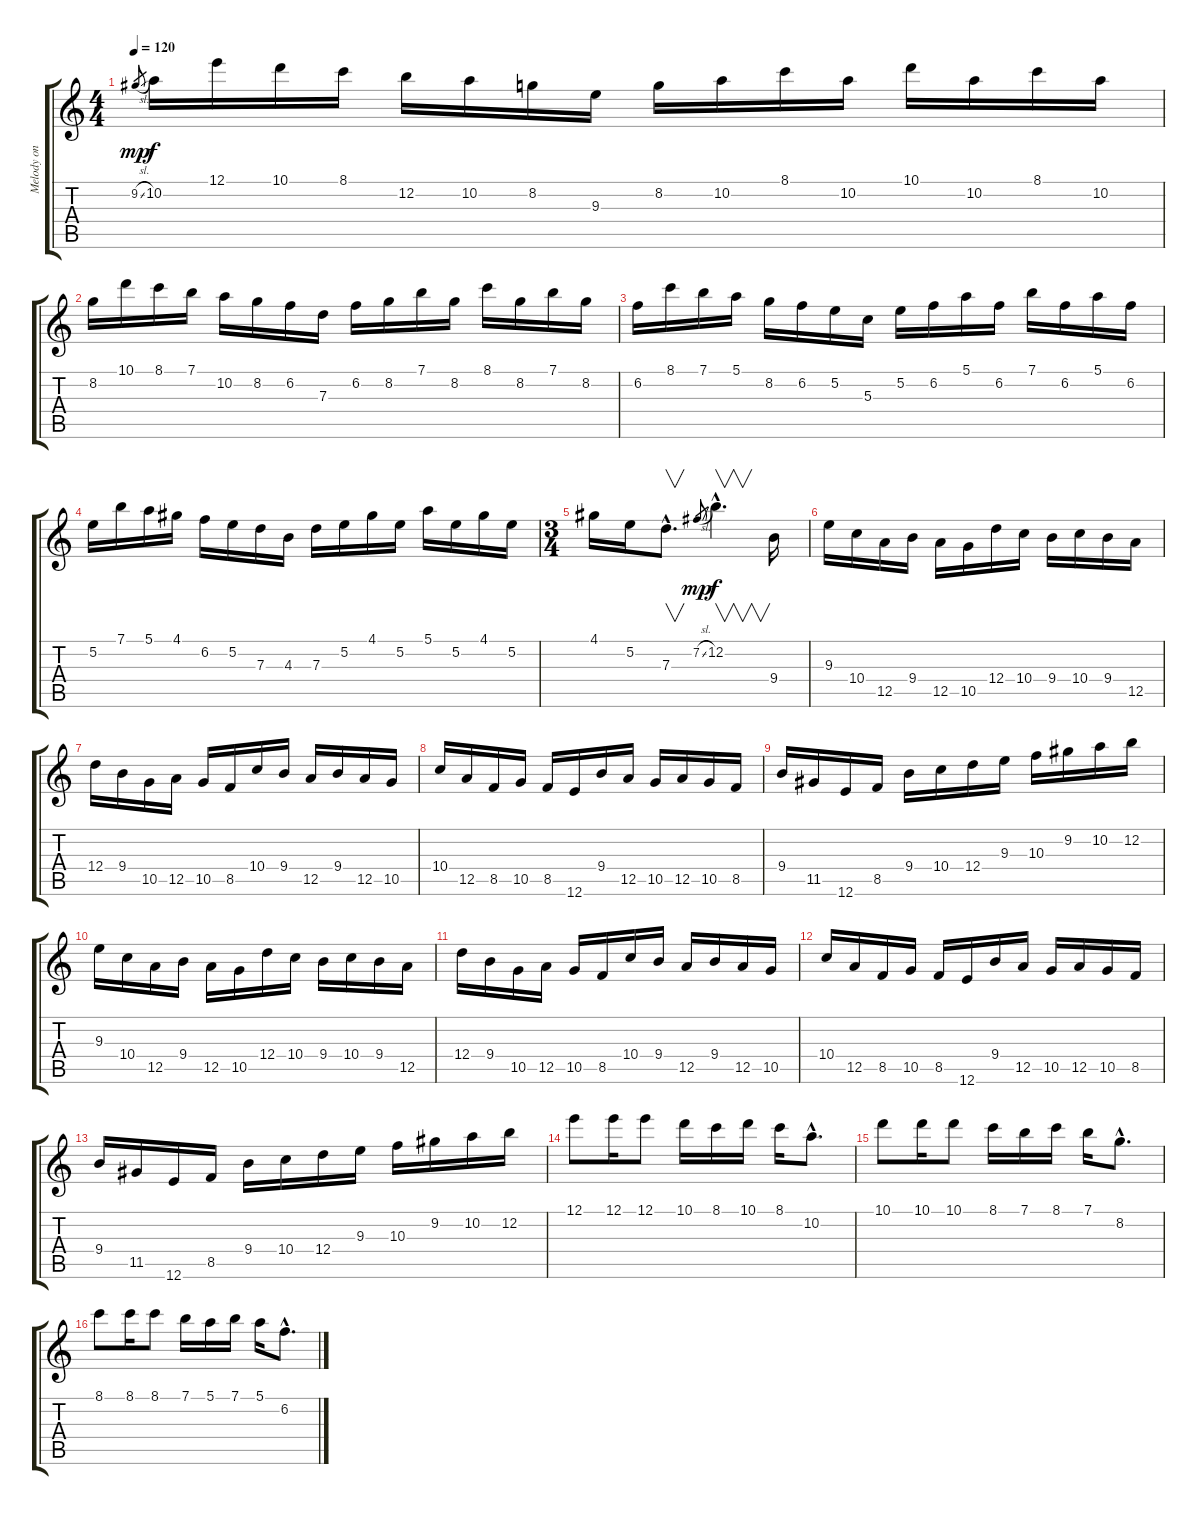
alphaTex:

\track ("Melody on EG" "Melody on ") {instrument overdrivenguitar}
\staff {score tabs}
\tuning (E4 B3 G3 D3 A2 E2) {hide}
\ts (4 4)
\tempo 120
\clef g2
\ks c
9.2{sl}.8{gr dy mp} 10.2.16{dy f} 12.1.16 10.1.16 8.1.16 12.2.16 10.2.16 8.2.16 9.3.16 8.2.16 10.2.16 8.1.16 10.2.16 10.1.16 10.2.16 8.1.16 10.2.16 |
8.2.16 10.1.16 8.1.16 7.1.16 10.2.16 8.2.16 6.2.16 7.3.16 6.2.16 8.2.16 7.1.16 8.2.16 8.1.16 8.2.16 7.1.16 8.2.16 |
6.2.16 8.1.16 7.1.16 5.1.16 8.2.16 6.2.16 5.2.16 5.3.16 5.2.16 6.2.16 5.1.16 6.2.16 7.1.16 6.2.16 5.1.16 6.2.16 |
5.2.16 7.1.16 5.1.16 4.1.16 6.2.16 5.2.16 7.3.16 4.3.16 7.3.16 5.2.16 4.1.16 5.2.16 5.1.16 5.2.16 4.1.16 5.2.16 |
\ts (3 4)
4.1.16 5.2.16 7.3{hac}.8{v d} 7.2{sl}.8{gr dy mp} 12.2{hac}.4{v d dy f} 9.4.16 |
9.3.16 10.4.16 12.5.16 9.4.16 12.5.16 10.5.16 12.4.16 10.4.16 9.4.16 10.4.16 9.4.16 12.5.16 |
12.4.16 9.4.16 10.5.16 12.5.16 10.5.16 8.5.16 10.4.16 9.4.16 12.5.16 9.4.16 12.5.16 10.5.16 |
10.4.16 12.5.16 8.5.16 10.5.16 8.5.16 12.6.16 9.4.16 12.5.16 10.5.16 12.5.16 10.5.16 8.5.16 |
9.4.16 11.5.16 12.6.16 8.5.16 9.4.16 10.4.16 12.4.16 9.3.16 10.3.16 9.2.16 10.2.16 12.2.16 |
9.3.16 10.4.16 12.5.16 9.4.16 12.5.16 10.5.16 12.4.16 10.4.16 9.4.16 10.4.16 9.4.16 12.5.16 |
12.4.16 9.4.16 10.5.16 12.5.16 10.5.16 8.5.16 10.4.16 9.4.16 12.5.16 9.4.16 12.5.16 10.5.16 |
10.4.16 12.5.16 8.5.16 10.5.16 8.5.16 12.6.16 9.4.16 12.5.16 10.5.16 12.5.16 10.5.16 8.5.16 |
9.4.16 11.5.16 12.6.16 8.5.16 9.4.16 10.4.16 12.4.16 9.3.16 10.3.16 9.2.16 10.2.16 12.2.16 |
12.1.8 12.1.16 12.1.8 10.1.16 8.1.16 10.1.16 8.1.16 10.2{hac}.8{d} |
10.1.8 10.1.16 10.1.8 8.1.16 7.1.16 8.1.16 7.1.16 8.2{hac}.8{d} |
8.1.8 8.1.16 8.1.8 7.1.16 5.1.16 7.1.16 5.1.16 6.2{hac}.8{d}
